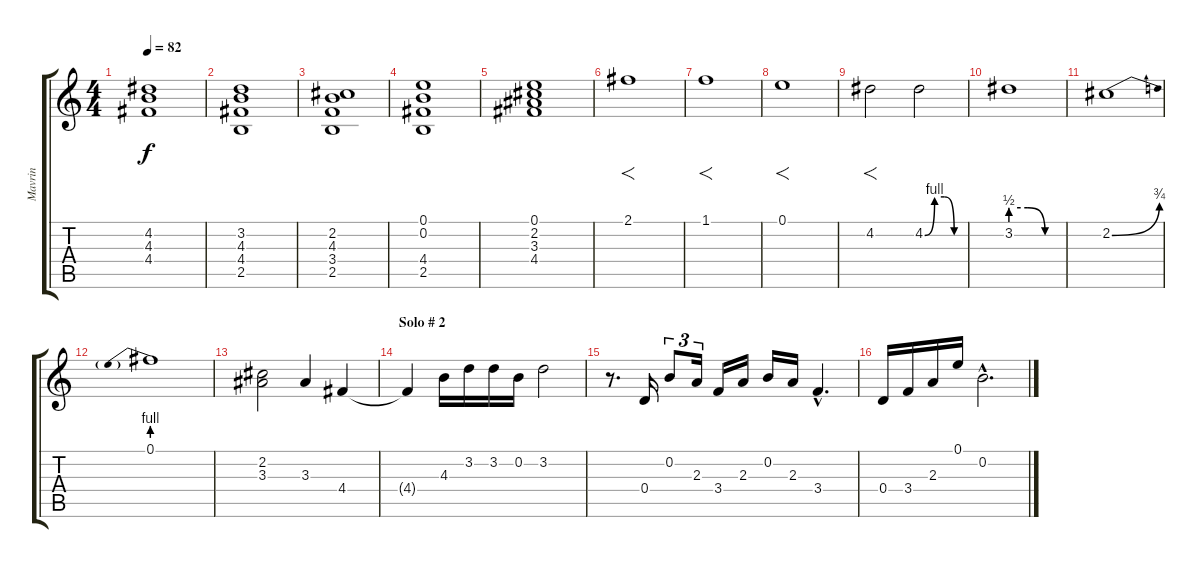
\track ("Mavrin" "Mavrin") {instrument distortionguitar}
\staff {score tabs}
\tuning (E4 B3 G3 D3 A2 E2) {hide}
\ts (4 4)
\tempo 82
\clef g2
\ks c
(4.2 4.3 4.4).1{dy f} |
(3.2 4.3 4.4 2.5).1 |
(2.2 4.3 3.4 2.5).1 |
(0.1 0.2 4.4 2.5).1 |
(0.1 2.2 3.3 4.4).1 |
2.1.1{f volume 16 balance 10 instrument overdrivenguitar} |
1.1.1{f} |
0.1.1{f} |
4.2.2{f} 4.2{be (custom 0 0 15 4 30 4 45 0 60 0)}.2 |
3.2{be (custom 0 2 20 2 40 0 60 0)}.1 |
2.2{be (bend 0 0 60 3)}.1 |
0.1{be (prebend 0 4 60 4)}.1 |
(2.2 3.3).2 3.3.4 4.4.4 |
\section ("" "Solo # 2")
4.4{t}.4 4.3.16 3.2.16 3.2.16 0.2.16 3.2.2 |
r.8{d} 0.4.16 0.2.8{tu (3 2)} 2.3.16{tu (3 2)} 3.4.16 2.3.16 0.2.16 2.3.16 3.4{hac}.4{d} |
0.4.16 3.4.16 2.3.16 0.1.16 0.2{hac}.2{d}
